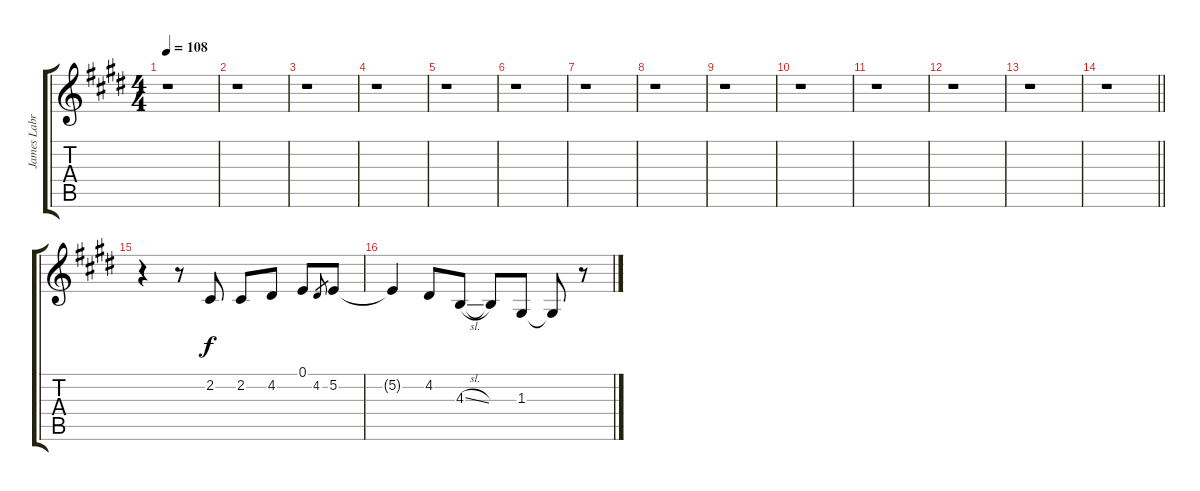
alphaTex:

\track ("James Labrie" "James Labr") {instrument flute}
\staff {score tabs}
\tuning (E4 B3 G3 D3 A2 E2) {hide}
\ts (4 4)
\tempo 108
\clef g2
\ks c#minor
r.1{dy f} |
r.1 |
r.1 |
r.1 |
r.1 |
r.1 |
r.1 |
r.1 |
r.1 |
r.1 |
r.1 |
r.1 |
r.1 |
\barLineRight lightlight
r.1 |
r.4{volume 16} r.8 2.2.8 2.2.8 4.2.8 0.1.8 4.2.8{gr} 5.2.8 |
5.2{t}.4 4.2.8 4.3{sl}.8 4.3{t}.8 1.3.8 1.3{t}.8 r.8
